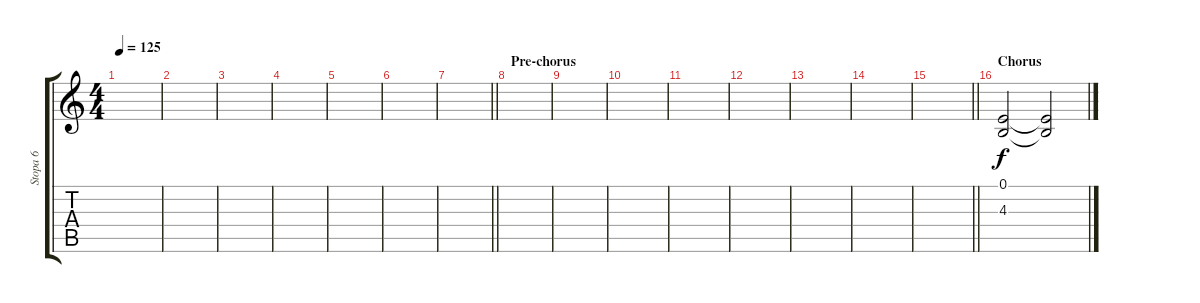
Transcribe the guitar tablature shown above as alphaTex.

\track ("Stopa 6" "Stopa 6") {instrument synthvoice}
\staff {score tabs}
\tuning (E4 B3 G3 D3 A2 E2) {hide}
\ts (4 4)
\tempo 125
\clef g2
\ks c
|
|
|
|
|
|
\barLineRight lightlight
|
\section ("" "Pre-chorus")
|
|
|
|
|
|
|
\barLineRight lightlight
|
\section ("" "Chorus")
(0.1 4.3).2{volume 8 instrument choiraahs} (0.1{t} 4.3{t}).2
